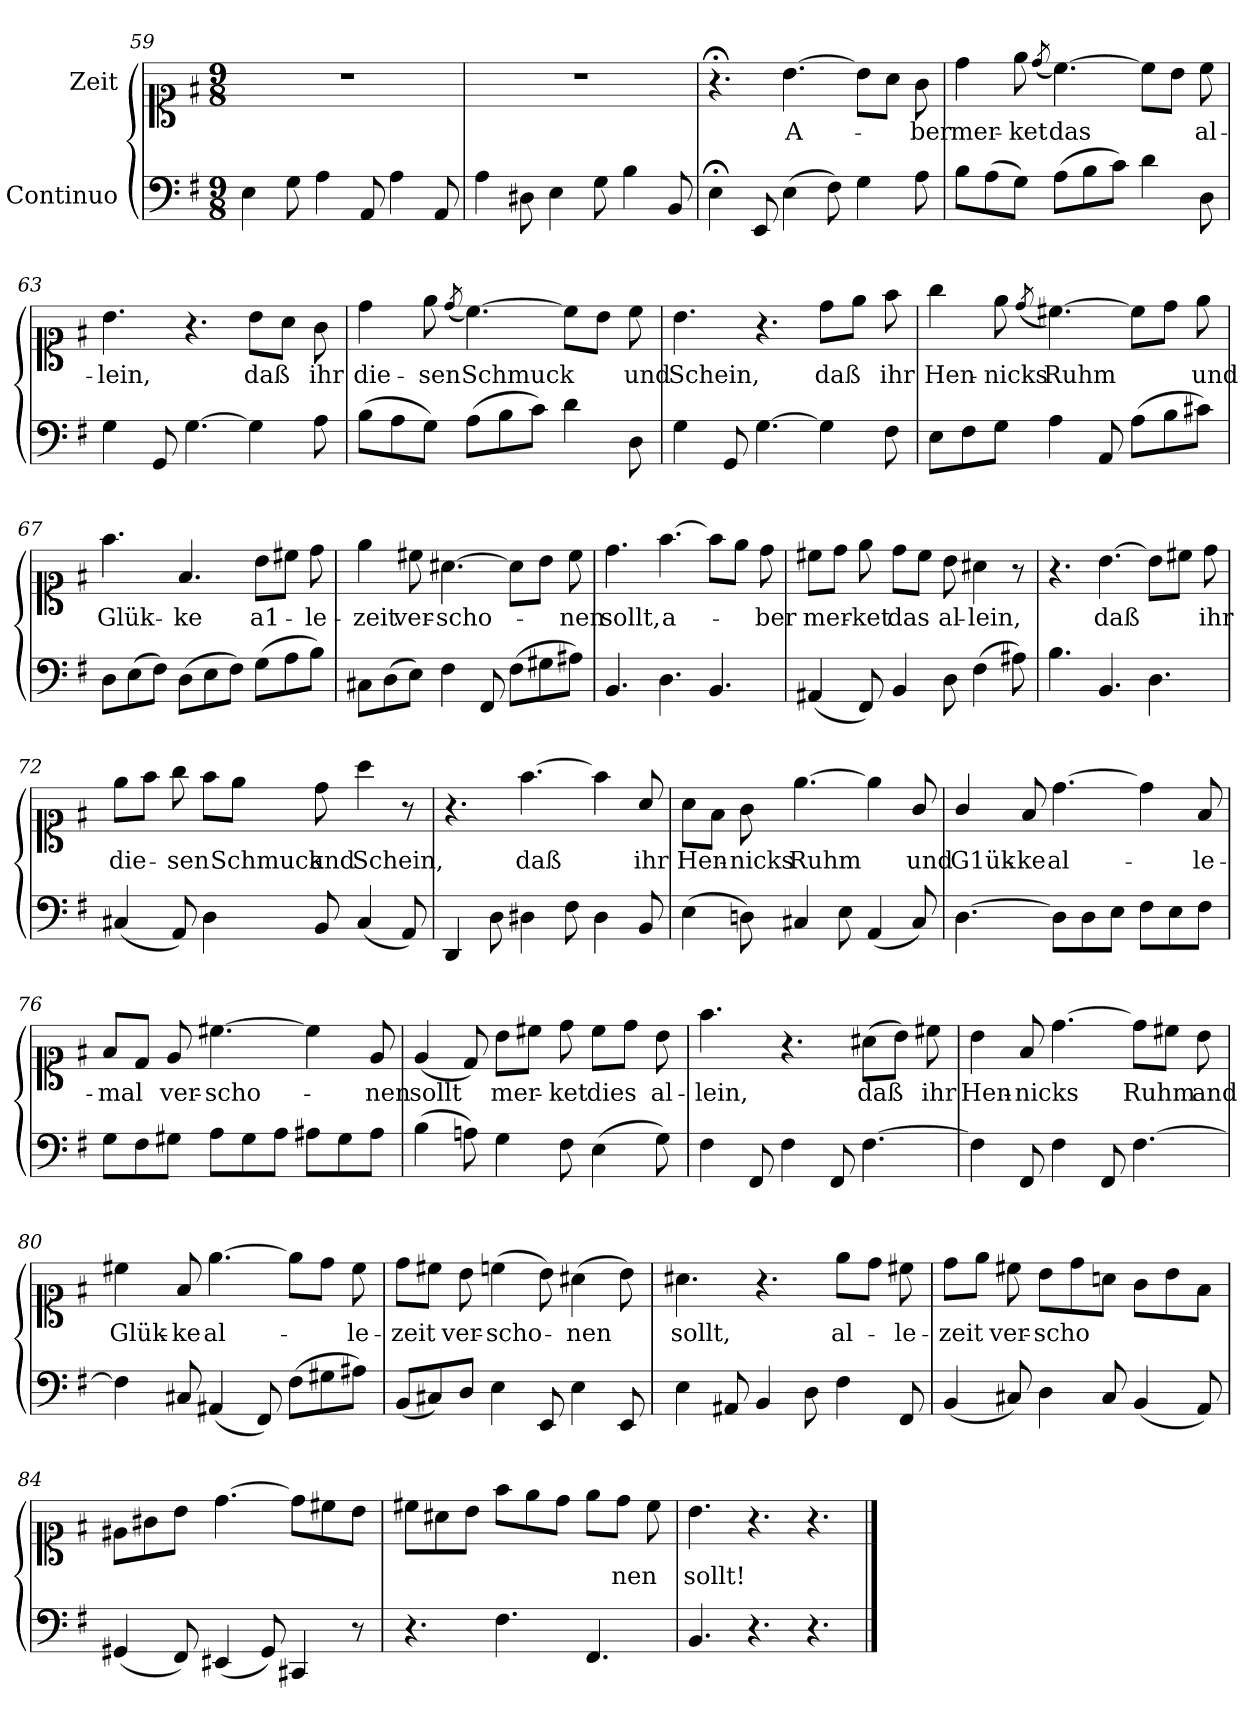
**kern	**kern	**text
*part2	*part1	*part1
*staff2	*staff1	*staff1
*I"Continuo	*I"Zeit	*
*clefF4	*clefC1	*
*k[f#]	*k[f#]	*
*M9/8	*M9/8	*
=59	=59	=59
4E\	8%9r	.
8G\	.	.
4A\	.	.
8AA/	.	.
4A\	.	.
8AA/	.	.
=60	=60	=60
4A\	8%9r	.
8D#X\	.	.
4E\	.	.
8G\	.	.
4B\	.	.
8BB/	.	.
=61	=61	=61
4E;<\	4.r;<	.
8EE/	.	.
!	!	!LO:LY:b
(>4E\	[4.b\	A-
8F#\)	.	.
4G\	8b\L]	.
.	8a\J	.
!	!	!LO:LY:b
8A\	8g\	-ber
!!LO:LB:g=z
=62	=62	=62
!	!	!LO:LY:b
8B\L	4dd\	mer-
(>8A\	.	.
!	!	!LO:LY:b
8G\J)	8ee\	-ket
.	(<8qdd/	.
!	!	!LO:LY:b
(>8A\L	[4.cc\)	das
8B\	.	.
8c\J)	.	.
4d\	8cc\L]	.
.	8b\J	.
!	!	!LO:LY:b
8D\	8cc\	al-
=63	=63	=63
!	!	!LO:LY:b
4G\	4.b\	-lein,
8GG/	.	.
[4.G\	4.r	.
!	!	!LO:LY:b
4G\]	8b\L	daß
.	8a\J	.
!	!	!LO:LY:b
8A\	8g\	ihr
=64	=64	=64
!	!	!LO:LY:b
(>8B\L	4dd\	die-
8A\	.	.
!	!	!LO:LY:b
8G\J)	8ee\	-sen
.	(<8qdd/	.
!	!	!LO:LY:b
(>8A\L	[4.cc\)	Schmuck
8B\	.	.
8c\J)	.	.
4d\	8cc\L]	.
.	8b\J	.
!	!	!LO:LY:b
8D\	8cc\	und
=65	=65	=65
!	!	!LO:LY:b
4G\	4.b\	Schein,
8GG/	.	.
[4.G\	4.r	.
!	!	!LO:LY:b
4G\]	8dd\L	daß
.	8ee\J	.
!	!	!LO:LY:b
8F#\	8ff#\	ihr
!!LO:LB:g=z
=66	=66	=66
!	!	!LO:LY:b
8E\L	4gg\	Hen-
8F#\	.	.
!	!	!LO:LY:b
8G\J	8ee\	-nicks
.	(<8qdd/	.
!	!	!LO:LY:b
4A\	[4.cc#X\)	Ruhm
8AA/	.	.
(>8A\L	8cc#\L]	.
8B\	8dd\J	.
!	!	!LO:LY:b
8c#X\J)	8ee\	und
=67	=67	=67
!	!	!LO:LY:b
8D\L	4.ff#\	Glük-
(>8E\	.	.
8F#\J)	.	.
!	!	!LO:LY:b
(>8D\L	4.f#/	-ke
8E\	.	.
8F#\J)	.	.
!	!	!LO:LY:b
(>8G\L	8b\L	a1-
8A\	8cc#X\J	.
!	!	!LO:LY:b
8B\J)	8dd\	-le-
=68	=68	=68
!	!	!LO:LY:b
8C#X\L	4ee\	-zeit
(>8D\	.	.
!	!	!LO:LY:b
8E\J)	8cc#X\	ver-
!	!	!LO:LY:b
4F#\	[4.a#X\	-scho-
8FF#/	.	.
(>8F#\L	8a#\L]	.
8G#X\	8b\J	.
!	!	!LO:LY:b
8A#X\J)	8cc#\	-nen
=69	=69	=69
!	!	!LO:LY:b
4.BB/	4.dd\	sollt,
!	!	!LO:LY:b
4.D\	[4.ff#\	a-
4.BB/	8ff#\L]	.
.	8ee\J	.
!	!	!LO:LY:b
.	8dd\	-ber
!!LO:LB:g=z
=70	=70	=70
!	!	!LO:LY:b
(<4AA#X/	8cc#X\L	mer-
.	8dd\J	.
!	!	!LO:LY:b
8FF#/)	8ee\	-ket
!	!	!LO:LY:b
4BB/	8dd\L	das
.	8cc#\J	.
!	!	!LO:LY:b
8D\	8b\	al-
!	!	!LO:LY:b
(>4F#\	4a#X\	-lein,
8A#X\)	8r	.
=71	=71	=71
4.B\	4.r	.
!	!	!LO:LY:b
4.BB/	[4.b\	daß
4.D\	8b\L]	.
.	8cc#X\J	.
!	!	!LO:LY:b
.	8dd\	ihr
=72	=72	=72
!	!	!LO:LY:b
(<4C#X/	8ee\L	die-
.	8ff#\J	.
!	!	!LO:LY:b
8AA/)	8gg\	-sen
4D\	8ff#\L	.
!	!	!LO:LY:b
.	8ee\J	Schmuck
!	!	!LO:LY:b
8BB/	8dd\	and
!	!	!LO:LY:b
(<4C#/	4aa\	Schein,
8AA/)	8r	.
=73	=73	=73
4DD/	4.r	.
8D\	.	.
!	!	!LO:LY:b
4D#X\	[4.ff#\	daß
8F#\	.	.
4D#\	4ff#\]	.
!	!	!LO:LY:b
8BB/	8a/	ihr
!!LO:LB:g=z
=74	=74	=74
!	!	!LO:LY:b
(>4E\	8a\L	Hen-
.	8f#\J	.
!	!	!LO:LY:b
8Dn\)	8g\	-nicks
!	!	!LO:LY:b
4C#X/	[4.ee\	Ruhm
8E\	.	.
(<4AA/	4ee\]	.
!	!	!LO:LY:b
8C#/)	8g/	und
=75	=75	=75
!	!	!LO:LY:b
[4.D\	4g/	G1ük-
!	!	!LO:LY:b
.	8f#/	-ke
!	!	!LO:LY:b
8D\L]	[4.dd\	al-
8D\	.	.
8E\J	.	.
8F#\L	4dd\]	.
8E\	.	.
!	!	!LO:LY:b
8F#\J	8f#/	-le-
=76	=76	=76
!	!	!LO:LY:b
8G\L	8f#/L	-mal
8F#\	8d/J	.
!	!	!LO:LY:b
8G#X\J	8e/	ver-
!	!	!LO:LY:b
8A\L	[4.cc#X\	-scho-
8G#\	.	.
8A\J	.	.
8A#X\L	4cc#\]	.
8G#\	.	.
!	!	!LO:LY:b
8A#\J	8e/	-nen
!!LO:PB:g=z
=77	=77	=77
!	!	!LO:LY:b
(>4B\	(<4e/	sollt
8An\)	8d/)	.
!	!	!LO:LY:b
4G\	8b\L	mer-
.	8cc#X\J	.
!	!	!LO:LY:b
8F#\	8dd\	-ket
!	!	!LO:LY:b
(>4E\	8cc#\L	dies
.	8dd\J	.
!	!	!LO:LY:b
8G\)	8b\	al-
=78	=78	=78
!	!	!LO:LY:b
4F#\	4.ff#\	-lein,
8FF#/	.	.
4F#\	4.r	.
8FF#/	.	.
!	!	!LO:LY:b
[4.F#\	(>8a#X\L	daß
.	8b\J)	.
!	!	!LO:LY:b
.	8cc#X\	ihr
=79	=79	=79
!	!	!LO:LY:b
4F#\]	4b\	Hen-
!	!	!LO:LY:b
8FF#/	8f#/	-nicks
4F#\	[4.dd\	.
8FF#/	.	.
!	!	!LO:LY:b
[4.F#\	8dd\L]	Ruhm
.	8cc#X\J	.
!	!	!LO:LY:b
.	8b\	and
!!LO:LB:g=z
=80	=80	=80
!	!	!LO:LY:b
4F#\]	4cc#X\	Glük-
!	!	!LO:LY:b
8C#X/	8f#/	-ke
!	!	!LO:LY:b
(<4AA#X/	[4.ee\	al-
8FF#/)	.	.
(>8F#\L	8ee\L]	.
8G#X\	8dd\J	.
!	!	!LO:LY:b
8A#X\J)	8cc#\	-le-
=81	=81	=81
!	!	!LO:LY:b
(<8BB/L	8dd\L	-zeit
8C#X/)	8cc#X\J	.
!	!	!LO:LY:b
8D/J	8b\	ver-
!	!	!LO:LY:b
4E\	(>4ccn\	-scho-
8EE/	8b\)	.
!	!	!LO:LY:b
4E\	(>4a#X\	-nen
8EE/	8b\)	.
=82	=82	=82
!	!	!LO:LY:b
4E\	4.a#X\	sollt,
8AA#X/	.	.
4BB/	4.r	.
8D\	.	.
!	!	!LO:LY:b
4F#\	8ee\L	al-
.	8dd\J	.
!	!	!LO:LY:b
8FF#/	8cc#X\	-le-
=83	=83	=83
!	!	!LO:LY:b
(<4BB/	8dd\L	-zeit
.	8ee\J	.
!	!	!LO:LY:b
8C#X/)	8cc#X\	ver-
!	!	!LO:LY:b
4D\	8b\L	-scho-
.	8dd\	.
8C#/	8an\J	.
(<4BB/	8g\L	.
.	8b\	.
8AA/)	8f#\J	.
!!LO:LB:g=z
=84	=84	=84
(<4GG#X/	8e#X\L	.
.	8g#X\	.
!	!	!LO:LY:b
8FF#/)	8b\J	---
(<4EE#X/	[4.dd\	.
8GG#/)	.	.
!	!	!LO:LY:b
4CC#X/	8dd\L]	---
.	8cc#X\	.
8r	8b\J	.
=85	=85	=85
4.r	8cc#X\L	.
!	!	!LO:LY:b
.	8a#X\	---
.	8b\J	.
4.F#\	8ff#\L	.
.	8ee\	.
!	!	!LO:LY:b
.	8dd\J	--
4.FF#/	8ee\L	.
!	!	!LO:LY:b
.	8dd\J	nen
.	8cc#\	.
=86	=86	=86
!	!	!LO:LY:b
4.BB/	4.b\	sollt!
4.r	4.r	.
4.r	4.r	.
==	==	==
*-	*-	*-
